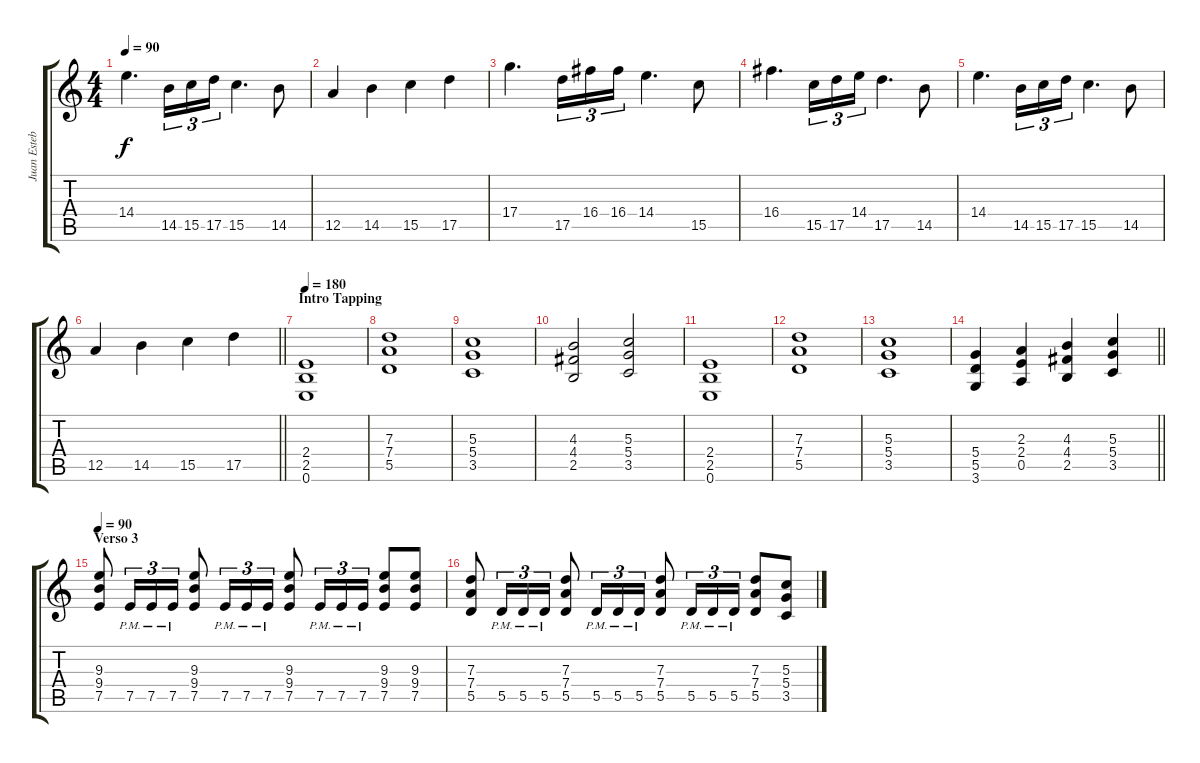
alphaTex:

\track ("Juan Esteban Echeverry" "Juan Esteb") {instrument distortionguitar}
\staff {score tabs}
\tuning (E4 B3 G3 D3 A2 E2) {hide}
\ts (4 4)
\tempo 90
\clef g2
\ks c
14.4.4{d dy f} 14.5.16{tu (3 2)} 15.5.16{tu (3 2)} 17.5.16{tu (3 2)} 15.5.4{d} 14.5.8 |
12.5.4 14.5.4 15.5.4 17.5.4 |
17.4.4{d} 17.5.16{tu (3 2)} 16.4.16{tu (3 2)} 16.4.16{tu (3 2)} 14.4.4{d} 15.5.8 |
16.4.4{d} 15.5.16{tu (3 2)} 17.5.16{tu (3 2)} 14.4.16{tu (3 2)} 17.5.4{d} 14.5.8 |
14.4.4{d} 14.5.16{tu (3 2)} 15.5.16{tu (3 2)} 17.5.16{tu (3 2)} 15.5.4{d} 14.5.8 |
\barLineRight lightlight
12.5.4 14.5.4 15.5.4 17.5.4 |
\section ("" "Intro Tapping")
\tempo 180
(2.4 2.5 0.6).1{balance 8} |
(7.3 7.4 5.5).1 |
(5.3 5.4 3.5).1 |
(4.3 4.4 2.5).2 (5.3 5.4 3.5).2 |
(2.4 2.5 0.6).1 |
(7.3 7.4 5.5).1 |
(5.3 5.4 3.5).1 |
\barLineRight lightlight
(5.4 5.5 3.6).4 (2.3 2.4 0.5).4 (4.3 4.4 2.5).4 (5.3 5.4 3.5).4 |
\section ("" "Verso 3")
\tempo 90
(9.3 9.4 7.5).8{balance 3} 7.5{pm}.16{tu (3 2)} 7.5{pm}.16{tu (3 2)} 7.5{pm}.16{tu (3 2)} (9.3 9.4 7.5).8 7.5{pm}.16{tu (3 2)} 7.5{pm}.16{tu (3 2)} 7.5{pm}.16{tu (3 2)} (9.3 9.4 7.5).8 7.5{pm}.16{tu (3 2)} 7.5{pm}.16{tu (3 2)} 7.5{pm}.16{tu (3 2)} (9.3 9.4 7.5).8 (9.3 9.4 7.5).8 |
(7.3 7.4 5.5).8 5.5{pm}.16{tu (3 2)} 5.5{pm}.16{tu (3 2)} 5.5{pm}.16{tu (3 2)} (7.3 7.4 5.5).8 5.5{pm}.16{tu (3 2)} 5.5{pm}.16{tu (3 2)} 5.5{pm}.16{tu (3 2)} (7.3 7.4 5.5).8 5.5{pm}.16{tu (3 2)} 5.5{pm}.16{tu (3 2)} 5.5{pm}.16{tu (3 2)} (7.3 7.4 5.5).8 (5.3 5.4 3.5).8
